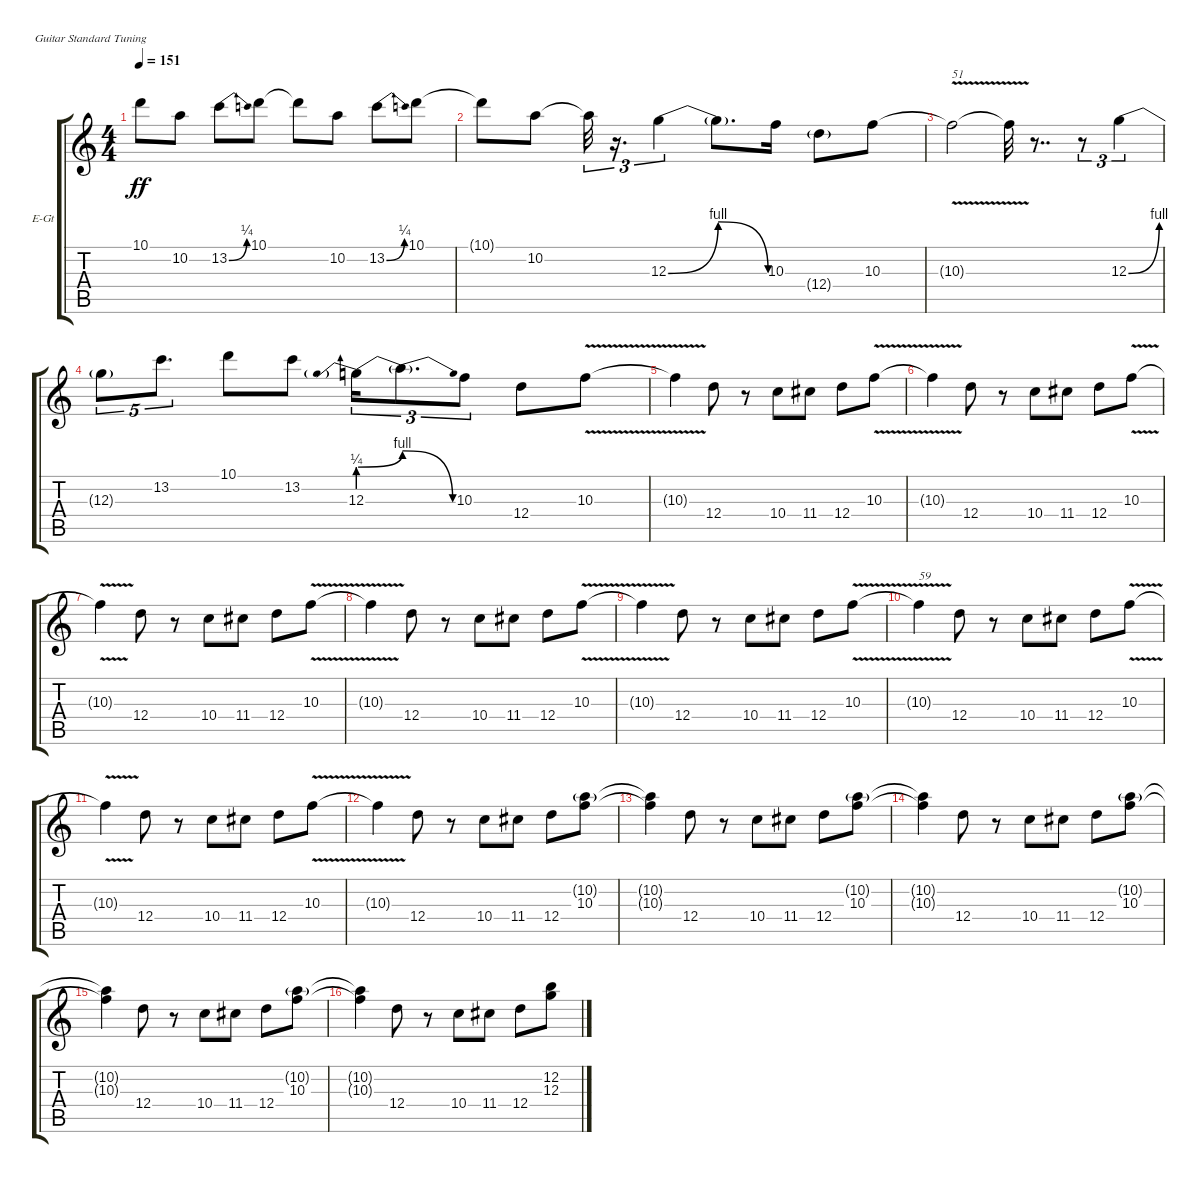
\bracketExtendMode groupsimilarinstruments
\firstSystemTrackNameOrientation horizontal
\otherSystemsTrackNameOrientation horizontal
\track ("Electric Guitar- Mick" "E-Gt") {instrument electricguitarclean}
\staff {score tabs}
\tuning (E4 B3 G3 D3 A2 E2)
\ts (4 4)
\tempo 151
\clef g2
\ks aminor
10.1{t}.8{dy ff} 10.2.8 13.2{be (bend 19.2 0 59.4 1)}.8 10.1.8 10.1{t}.8 10.2.8 13.2{be (bend 19.2 0 59.4 1)}.8 10.1.8 |
10.1{t}.8 10.2.8 10.2{t}.32{tu (3 2)} r.16{d tu (3 2)} 12.3{be (bendrelease 0.6 0 13.2 4 32.4 4 56.4 0)}.4{tu (3 2)} 12.3{t}.8{d} 10.3.16 12.4{g}.8 10.3.8 |
10.3{v t}.2{txt "51"} 10.3{v t}.32 r.8{dd} r.8{tu (3 2)} 12.3{be (bend 7.8 0 54 4)}.4{tu (3 2)} |
12.3{be (hold 0 0 60 0) t}.8{tu (5 4)} 13.2.8{d tu (5 4)} 10.1.8 13.2.8 12.3{be (prebendbend 0 1 39.6 4)}.16{tu (3 2)} 12.3{be (release 8.4 4 36.6 0) t}.8{d tu (3 2)} 10.3.8{tu (3 2)} 12.4.8 10.3{v}.8 |
10.3{v t}.4 12.4.8 r.8 10.4.8 11.4.8 12.4.8 10.3{v}.8 |
10.3{v t}.4 12.4.8 r.8 10.4.8 11.4.8 12.4.8 10.3{v}.8 |
10.3{v t}.4 12.4.8 r.8 10.4.8 11.4.8 12.4.8 10.3{v}.8 |
10.3{v t}.4 12.4.8 r.8 10.4.8 11.4.8 12.4.8 10.3{v}.8 |
10.3{v t}.4 12.4.8 r.8 10.4.8 11.4.8 12.4.8 10.3{v}.8 |
10.3{v t}.4{txt "59"} 12.4.8 r.8 10.4.8 11.4.8 12.4.8 10.3{v}.8 |
10.3{v t}.4 12.4.8 r.8 10.4.8 11.4.8 12.4.8 10.3{v}.8 |
10.3{v t}.4 12.4.8 r.8 10.4.8 11.4.8 12.4.8 (10.3 10.2{g}).8 |
(10.3{t} 10.2{t}).4 12.4.8 r.8 10.4.8 11.4.8 12.4.8 (10.3 10.2{g}).8 |
(10.3{t} 10.2{t}).4 12.4.8 r.8 10.4.8 11.4.8 12.4.8 (10.3 10.2{g}).8 |
(10.3{t} 10.2{t}).4 12.4.8 r.8 10.4.8 11.4.8 12.4.8 (10.3 10.2{g}).8 |
(10.3{t} 10.2{t}).4 12.4.8 r.8 10.4.8 11.4.8 12.4.8 (12.3 12.2).8
